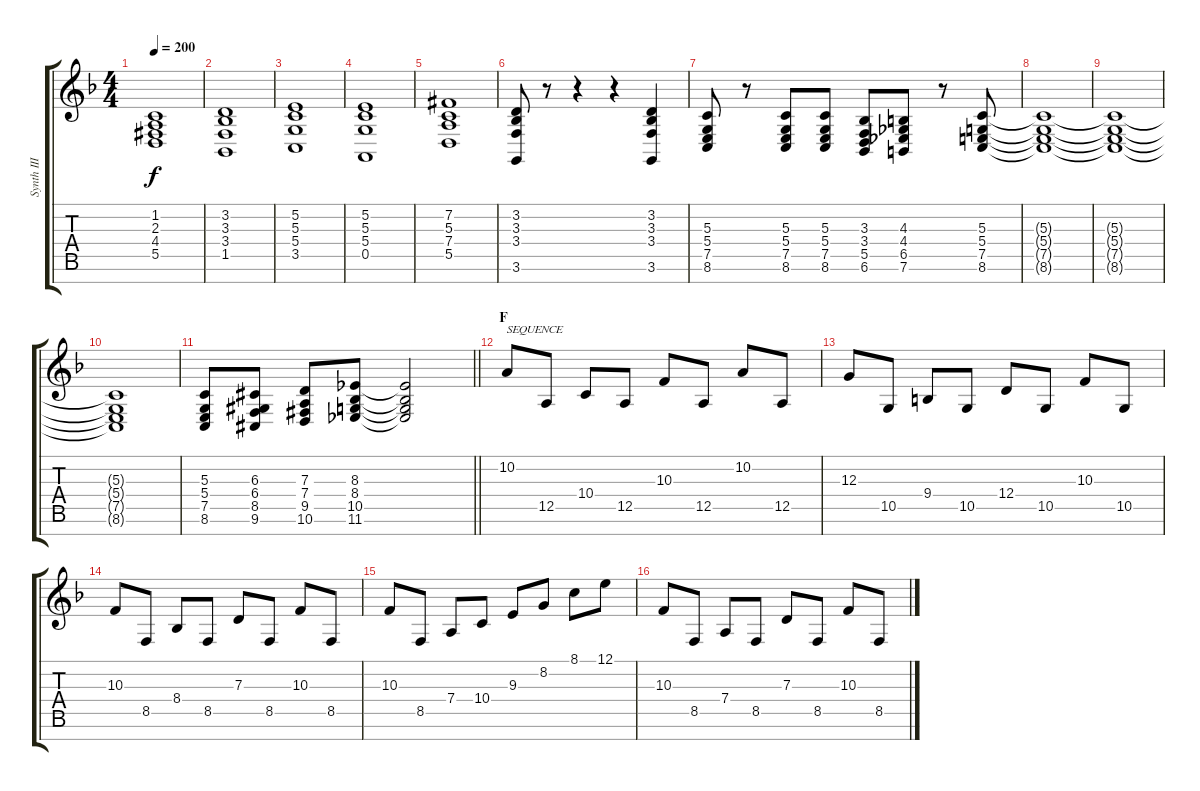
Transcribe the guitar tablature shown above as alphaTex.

\track ("Synth III (Kotobuki Tsumugi)" "Synth III ") {instrument lead3calliope}
\staff {score tabs}
\tuning (E4 B3 G3 D3 A2 E2 B1) {hide}
\ts (4 4)
\tempo 200
\clef g2
\ks f
(1.2 2.3 4.4{acc #} 5.5).1{dy f} |
(3.2 3.3 3.4 1.5).1 |
(5.2 5.3 5.4 3.5).1 |
(5.2 5.3 5.4 0.5).1 |
(7.2{acc #} 5.3 7.4 5.5).1 |
(3.2 3.3 3.4 3.6).8 r.8 r.4 r.4 (3.2 3.3 3.4 3.6).4 |
(5.3 5.4 7.5 8.6).8 r.8 (5.3 5.4 7.5 8.6).8 (5.3 5.4 7.5 8.6).8 (3.3 3.4 5.5 6.6).8 (4.3 4.4 6.5 7.6).8 r.8 (5.3 5.4 7.5 8.6).8 |
(5.3{t} 5.4{t} 7.5{t} 8.6{t}).1 |
(5.3{t} 5.4{t} 7.5{t} 8.6{t}).1 |
(5.3{t} 5.4{t} 7.5{t} 8.6{t}).1 |
\barLineRight lightlight
(5.3 5.4 7.5 8.6).8 (6.3{acc #} 6.4{acc #} 8.5 9.6{acc #}).8 (7.3 7.4 9.5{acc #} 10.6).8 (8.3 8.4 10.5 11.6).8 (8.3{t} 8.4{t} 10.5{t} 11.6{t}).2 |
\section ("" "F")
10.2.8{txt "SEQUENCE"} 12.5.8 10.4.8 12.5.8 10.3.8 12.5.8 10.2.8 12.5.8 |
12.3.8 10.5.8 9.4.8 10.5.8 12.4.8 10.5.8 10.3.8 10.5.8 |
10.3.8 8.5.8 8.4.8 8.5.8 7.3.8 8.5.8 10.3.8 8.5.8 |
10.3.8 8.5.8 7.4.8 10.4.8 9.3.8 8.2.8 8.1.8 12.1.8 |
10.3.8 8.5.8 7.4.8 8.5.8 7.3.8 8.5.8 10.3.8 8.5.8
